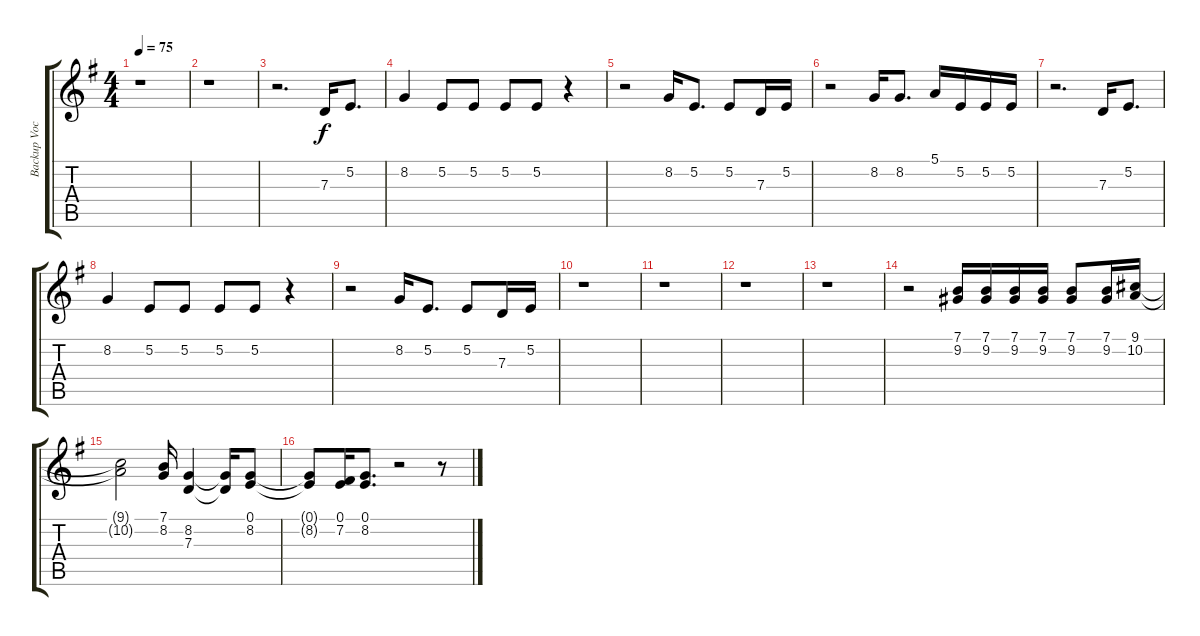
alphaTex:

\track ("Backup Vocal" "Backup Voc") {instrument choiraahs}
\staff {score tabs}
\tuning (E4 B3 G3 D3 A2 E2) {hide}
\ts (4 4)
\tempo 75
\clef g2
\ks eminor
r.1{dy f} |
r.1 |
r.2{d} 7.3.16 5.2.8{d} |
8.2.4 5.2.8 5.2.8 5.2.8 5.2.8 r.4 |
r.2 8.2.16 5.2.8{d} 5.2.8 7.3.16 5.2.16 |
r.2 8.2.16 8.2.8{d} 5.1.16 5.2.16 5.2.16 5.2.16 |
r.2{d} 7.3.16 5.2.8{d} |
8.2.4 5.2.8 5.2.8 5.2.8 5.2.8 r.4 |
r.2 8.2.16 5.2.8{d} 5.2.8 7.3.16 5.2.16 |
r.1 |
r.1 |
r.1 |
r.1 |
r.2 (7.1 9.2).16 (7.1 9.2).16 (7.1 9.2).16 (7.1 9.2).16 (7.1 9.2).8 (7.1 9.2).16 (9.1 10.2).16 |
(9.1{t} 10.2{t}).2 (7.1 8.2).16 (8.2 7.3).4 (8.2{t} 7.3{t}).16 (0.1 8.2).8 |
(0.1{t} 8.2{t}).8 (0.1 7.2).16 (0.1 8.2).8{d} r.2 r.8
